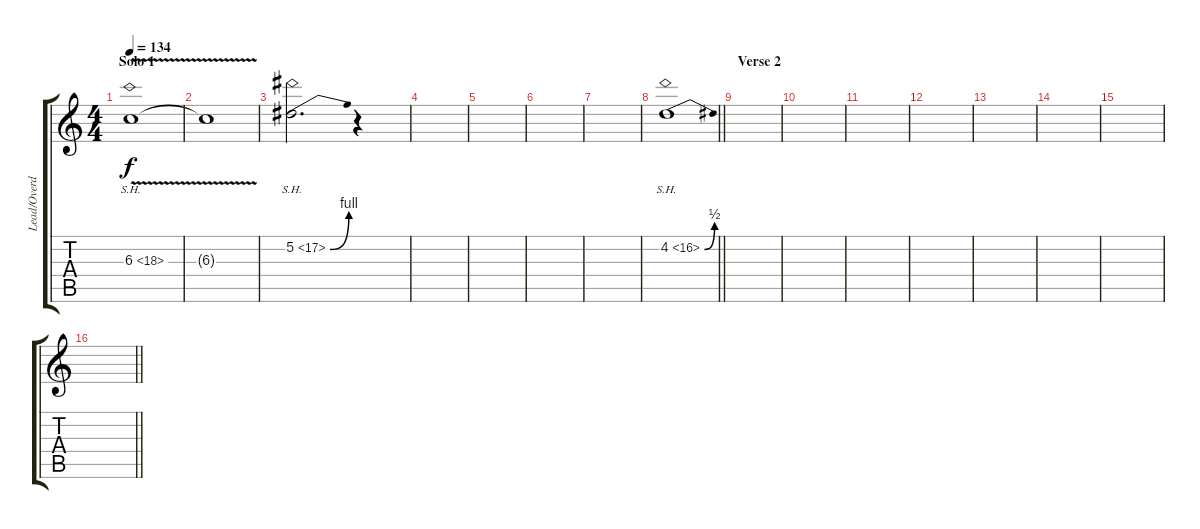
\track ("Lead/Overdub 1" "Lead/Overd") {instrument distortionguitar}
\staff {score tabs}
\tuning (Eb4 Bb3 Gb3 Db3 Ab2 Eb2) {hide}
\ts (4 4)
\section ("" "Solo 1")
\tempo 134
\clef g2
\ks c
6.3{sh 12 v}.1{dy f volume 0} |
6.3{t}.1 |
5.2{be (bend 0 0 60 4) sh 12}.2{d volume 6} r.4 |
|
|
|
|
\barLineRight lightlight
4.2{be (bend 0 0 60 2) sh 12}.1{volume 8} |
\section ("" "Verse 2")
|
|
|
|
|
|
|
\barLineRight lightlight
